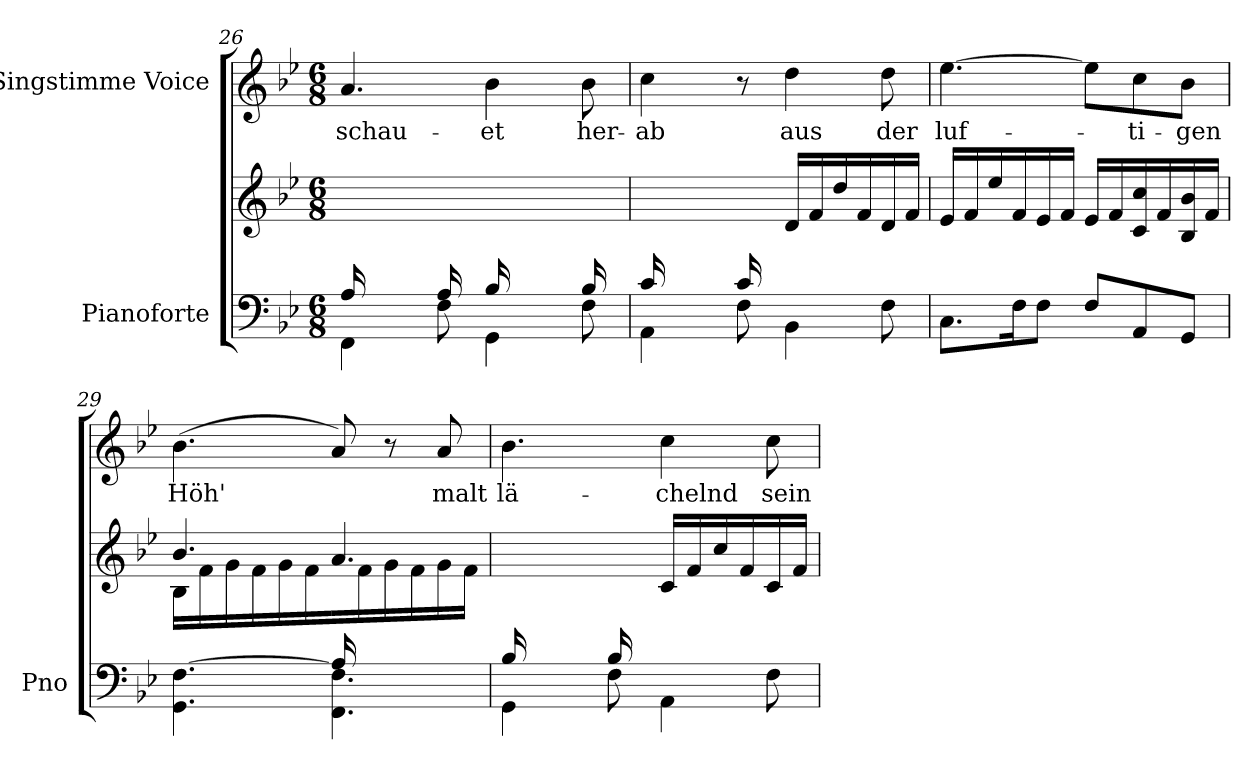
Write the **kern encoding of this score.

**kern	**kern	**kern	**text
*part2	*part2	*part1	*part1
*staff3	*staff2	*staff1	*staff1
*I"Pianoforte	*	*I"Singstimme Voice	*
*I'Pno	*	*	*
!!LO:LB:g=z
*clefF4	*clefG2	*clefG2	*
*k[b-e-]	*k[b-e-]	*k[b-e-]	*
*M6/8	*M6/8	*M6/8	*
=26	=26	=26	=26
*^	*	*	*
!	!	!	!	!LO:LY:b
16A/LL	4FF\	16ryy	4.a/	schau-
8.ryy	.	16f\	.	.
.	.	16a\	.	.
.	.	16f\	.	.
16A/	8F\	16ryy	.	.
16ryy	.	16f\JJ	.	.
!	!	!	!	!LO:LY:b
16B-/LL	4GG\	16ryy	4b-\	-et
8.ryy	.	16f\	.	.
.	.	16b-\	.	.
.	.	16f\	.	.
!	!	!	!	!LO:LY:b
16B-/	8F\	16ryy	8b-\	her-
16ryy	.	16f\JJ	.	.
!!LO:PB:g=z
=27	=27	=27	=27	=27
!	!	!	!	!LO:LY:b
16c/LL	4AA\	16ryy	4cc\	-ab
8.ryy	.	16f\	.	.
.	.	16cc\	.	.
.	.	16f\	.	.
16c/	8F\	16ryy	8r	.
4..ryy	.	16f\JJ	.	.
!	!	!	!	!LO:LY:b
.	4BB-\	16d/LL	4dd\	aus
.	.	16f/	.	.
.	.	16dd/	.	.
.	.	16f/	.	.
!	!	!	!	!LO:LY:b
.	8F\	16d/	8dd\	der
.	.	16f/JJ	.	.
*v	*v	*	*	*
=28	=28	=28	=28
!	!	!	!LO:LY:b
8.C\L	16e-/LL	[4.ee-\	luf-
.	16f/	.	.
.	16ee-/	.	.
16F\K	16f/	.	.
8F\J	16e-/	.	.
.	16f/JJ	.	.
8F/L	16e-/LL	8ee-\L]	.
.	16f/	.	.
!	!	!	!LO:LY:b
8AA/	16c/ 16cc/	8cc\	-ti-
.	16f/	.	.
!	!	!	!LO:LY:b
8GG/J	16B-/ 16b-/	8b-\J	-gen
.	16f/JJ	.	.
!!LO:LB:g=z
=29	=29	=29	=29
*^	*^	*	*
!	!	!	!	!	!LO:LY:b
4.ryy	4.GG\ [4.F\	4.b-/	16B-\LL	(4.b-\	-Höh'
.	.	.	16f\	.	.
.	.	.	16g\	.	.
.	.	.	16f\	.	.
.	.	.	16g\	.	.
.	.	.	16f\JJ	.	.
16A/LL	4.FF\ 4.F\]	4.a/	16ryy	8a/)	.
4ryy	.	.	16f\	.	.
.	.	.	16g\	8r	.
.	.	.	16f\	.	.
!	!	!	!	!	!LO:LY:b
.	.	.	16g\	8a/	malt
16ryy	.	.	16f\JJ	.	.
!!LO:LB:g=z
=30	=30	=30	=30	=30	=30
!	!	!	!	!	!LO:LY:b
*	*	*v	*v	*	*
16B-/LL	4GG\	16ryy	4.b-\	lä-
8.ryy	.	16f\	.	.
.	.	16b-\	.	.
.	.	16f\	.	.
16B-/	8F\	16ryy	.	.
4..ryy	.	16f\JJ	.	.
!	!	!	!	!LO:LY:b
.	4AA\	16c/LL	4cc\	-chelnd
.	.	16f/	.	.
.	.	16cc/	.	.
.	.	16f/	.	.
!	!	!	!	!LO:LY:b
.	8F\	16c/	8cc\	sein
.	.	16f/JJ	.	.
*v	*v	*	*	*
=	=	=	=
*-	*-	*-	*-
